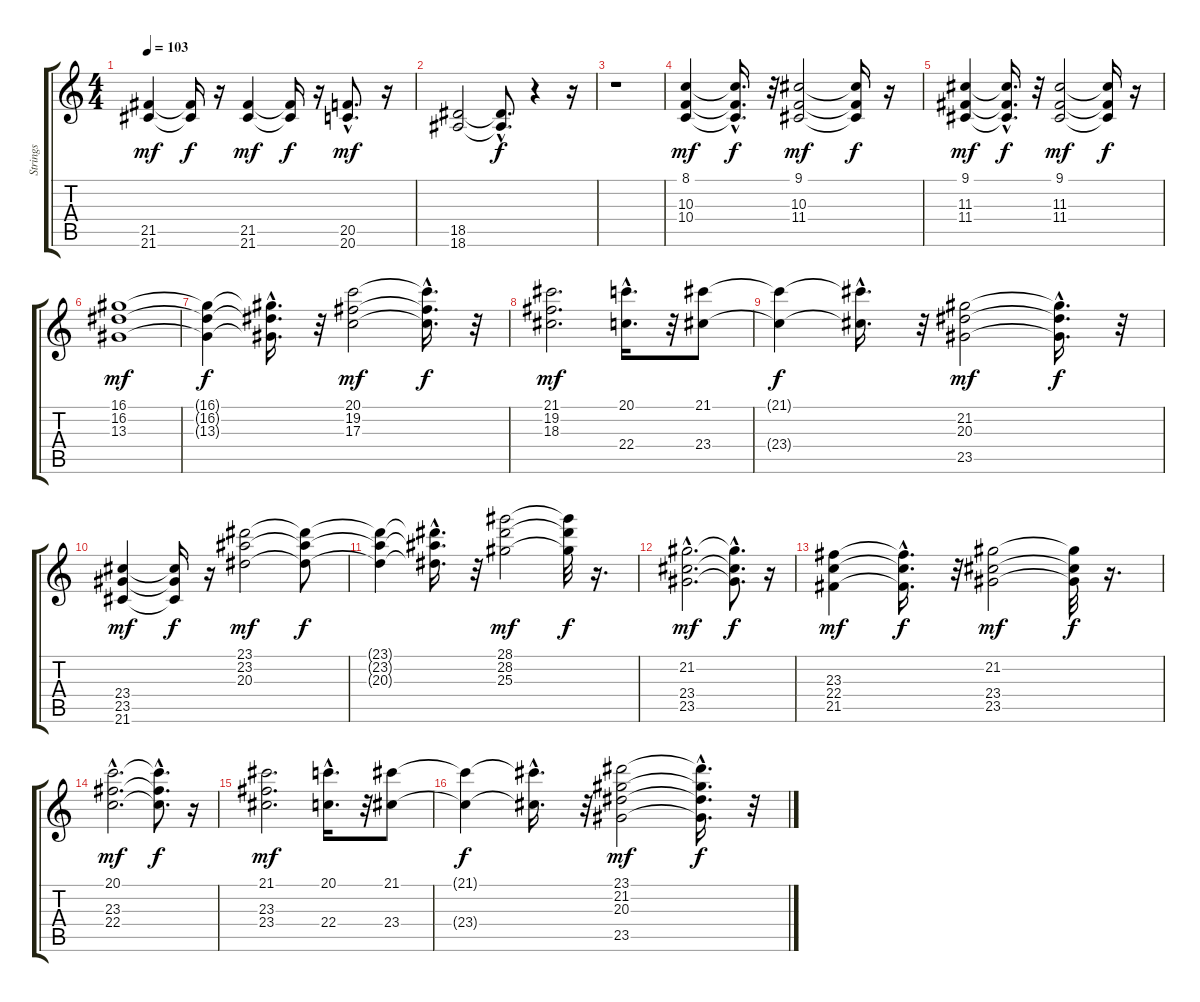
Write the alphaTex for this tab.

\track ("Strings" "Strings") {instrument stringensemble1}
\staff {score tabs}
\tuning (E4 B3 G3 D3 A2 E2) {hide}
\ts (4 4)
\tempo 103
\clef g2
\ks c
(21.5 21.6).4{dy mf} (21.5{t} 21.6{t}).16{dy f} r.16 (21.5 21.6).4{dy mf} (21.5{t} 21.6{t}).16{dy f} r.16 (20.5{hac} 20.6{hac}).8{d dy mf} r.16 |
(18.5 18.6).2 (18.5{hac t} 18.6{hac t}).8{d dy f} r.4 r.16 |
r.1 |
(8.1 10.3 10.4).4{dy mf} (8.1{hac t} 10.3{hac t} 10.4{hac t}).16{d dy f} r.32 (9.1 10.3 11.4).2{dy mf} (9.1{t} 10.3{t} 11.4{t}).16{dy f} r.16 |
(9.1 11.3 11.4).4{dy mf} (9.1{hac t} 11.3{hac t} 11.4{hac t}).16{d dy f} r.32 (9.1 11.3 11.4).2{dy mf} (9.1{t} 11.3{t} 11.4{t}).16{dy f} r.16 |
(16.1 16.2 13.3).1{dy mf} |
(16.1{t} 16.2{t} 13.3{t}).4{dy f} (16.1{hac t} 16.2{hac t} 13.3{hac t}).16{d} r.32 (20.1 19.2 17.3).2{dy mf} (20.1{hac t} 19.2{hac t} 17.3{hac t}).16{d dy f} r.32 |
(21.1 19.2 18.3).2{d dy mf} (20.1{hac} 22.4{hac}).16{d} r.32 (21.1 23.4).8 |
(21.1{t} 23.4{t}).4{dy f} (21.1{hac t} 23.4{hac t}).16{d} r.32 (21.2 20.3 23.5).2{dy mf} (21.2{hac t} 20.3{hac t} 23.5{hac t}).16{d dy f} r.32 |
(23.4 23.5 21.6).4{dy mf} (23.4{t} 23.5{t} 21.6{t}).16{dy f} r.16 (23.1 23.2 20.3).2{dy mf} (23.1{t} 23.2{t} 20.3{t}).8{dy f} |
(23.1{t} 23.2{t} 20.3{t}).4 (23.1{hac t} 23.2{hac t} 20.3{hac t}).16{d} r.32 (28.1 28.2 25.3).2{dy mf} (28.1{t} 28.2{t} 25.3{t}).32{dy f} r.16{d} |
(21.2{hac} 23.4{hac} 23.5{hac}).2{d dy mf} (21.2{hac t} 23.4{hac t} 23.5{hac t}).8{d dy f} r.16 |
(23.3 22.4 21.5).4{dy mf} (23.3{hac t} 22.4{hac t} 21.5{hac t}).16{d dy f} r.32 (21.2 23.4 23.5).2{dy mf} (21.2{t} 23.4{t} 23.5{t}).32{dy f} r.16{d} |
(20.1{hac} 23.3{hac} 22.4{hac}).2{d dy mf} (20.1{hac t} 23.3{hac t} 22.4{hac t}).8{d dy f} r.16 |
(21.1 23.3 23.4).2{d dy mf} (20.1{hac} 22.4{hac}).16{d} r.32 (21.1 23.4).8 |
(21.1{t} 23.4{t}).4{dy f} (21.1{hac t} 23.4{hac t}).16{d} r.32 (23.1 21.2 20.3 23.5).2{dy mf} (23.1{hac t} 21.2{hac t} 20.3{hac t} 23.5{hac t}).16{d dy f} r.32
